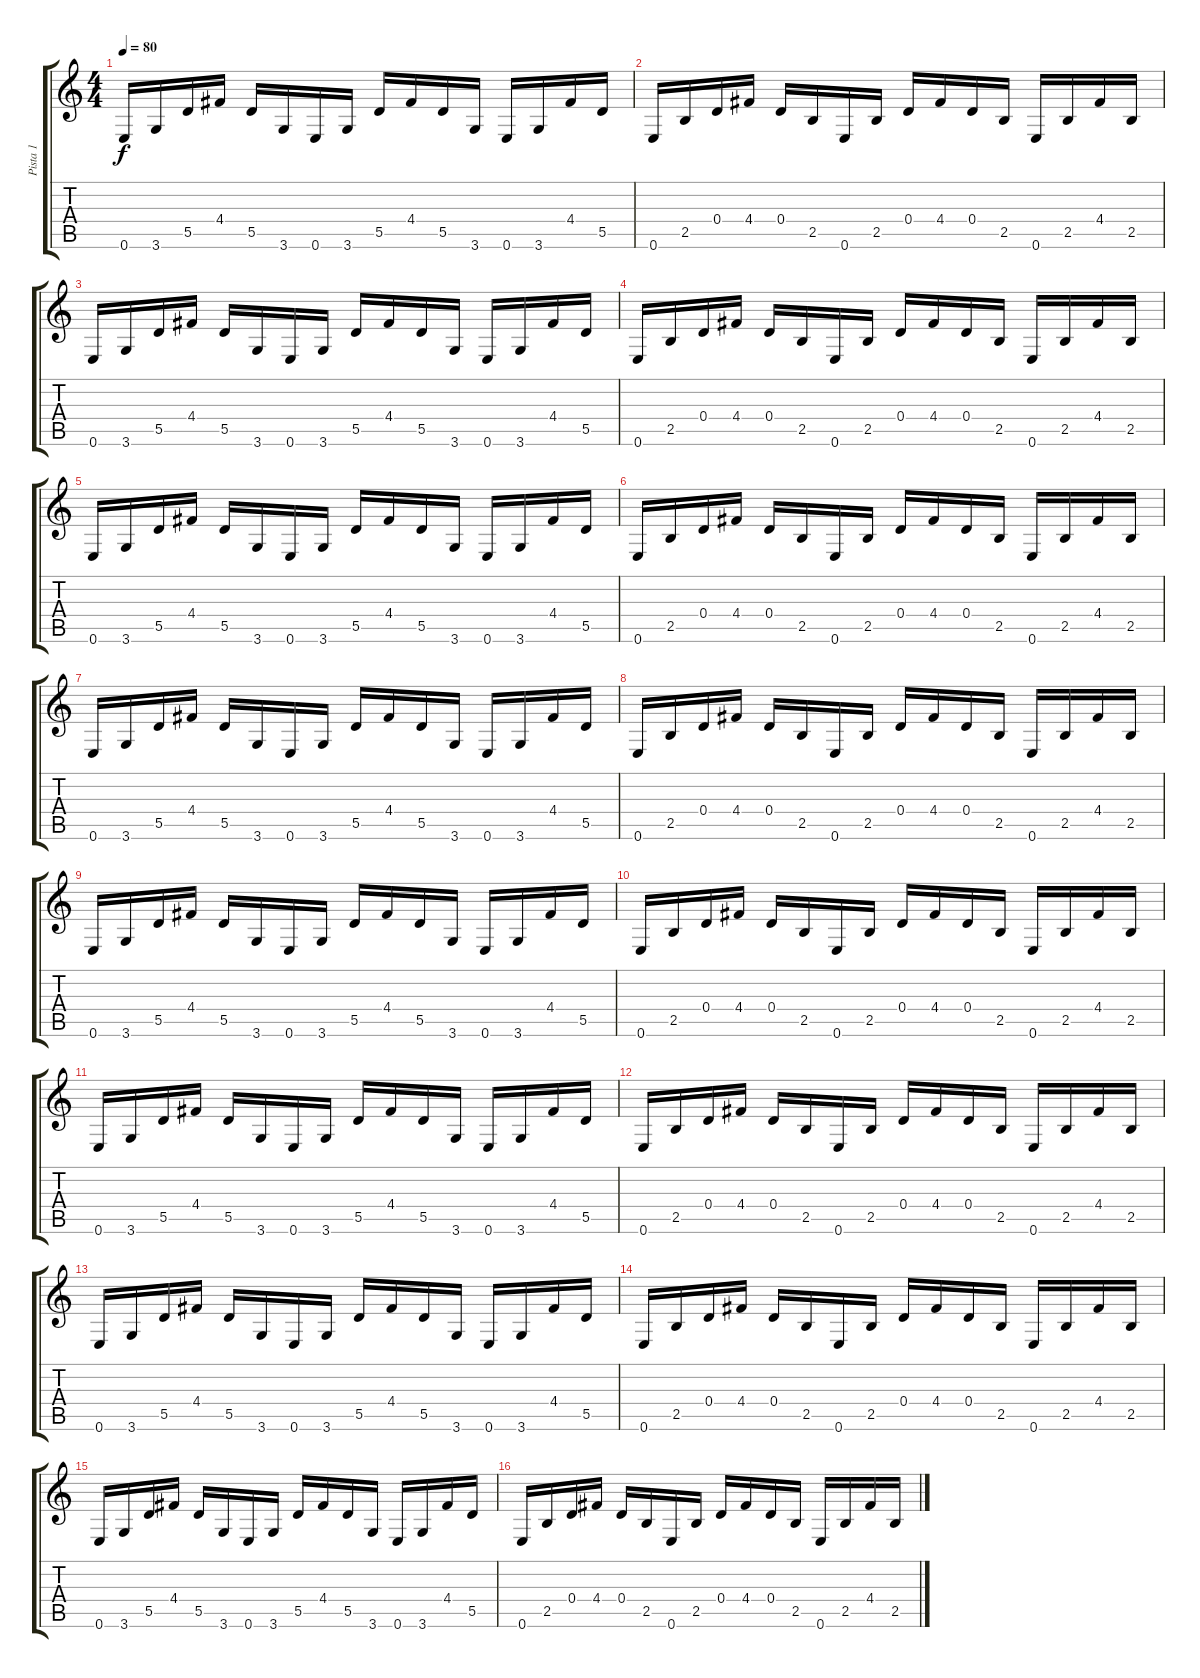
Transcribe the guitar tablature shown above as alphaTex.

\track ("Pista 1" "Pista 1") {instrument acousticguitarsteel}
\staff {score tabs}
\tuning (E4 B3 G3 D3 A2 E2) {hide}
\ts (4 4)
\tempo 80
\clef g2
\ks c
0.6.16{dy f instrument acousticguitarsteel} 3.6.16 5.5.16 4.4.16 5.5.16 3.6.16 0.6.16 3.6.16 5.5.16 4.4.16 5.5.16 3.6.16 0.6.16 3.6.16 4.4.16 5.5.16 |
0.6.16 2.5.16 0.4.16 4.4.16 0.4.16 2.5.16 0.6.16 2.5.16 0.4.16 4.4.16 0.4.16 2.5.16 0.6.16 2.5.16 4.4.16 2.5.16 |
0.6.16 3.6.16 5.5.16 4.4.16 5.5.16 3.6.16 0.6.16 3.6.16 5.5.16 4.4.16 5.5.16 3.6.16 0.6.16 3.6.16 4.4.16 5.5.16 |
0.6.16 2.5.16 0.4.16 4.4.16 0.4.16 2.5.16 0.6.16 2.5.16 0.4.16 4.4.16 0.4.16 2.5.16 0.6.16 2.5.16 4.4.16 2.5.16 |
0.6.16{instrument distortionguitar} 3.6.16 5.5.16 4.4.16 5.5.16 3.6.16 0.6.16 3.6.16 5.5.16 4.4.16 5.5.16 3.6.16 0.6.16 3.6.16 4.4.16 5.5.16 |
0.6.16 2.5.16 0.4.16 4.4.16 0.4.16 2.5.16 0.6.16 2.5.16 0.4.16 4.4.16 0.4.16 2.5.16 0.6.16 2.5.16 4.4.16 2.5.16 |
0.6.16 3.6.16 5.5.16 4.4.16 5.5.16 3.6.16 0.6.16 3.6.16 5.5.16 4.4.16 5.5.16 3.6.16 0.6.16 3.6.16 4.4.16 5.5.16 |
0.6.16 2.5.16 0.4.16 4.4.16 0.4.16 2.5.16 0.6.16 2.5.16 0.4.16 4.4.16 0.4.16 2.5.16 0.6.16 2.5.16 4.4.16 2.5.16 |
0.6.16{instrument electricguitarclean} 3.6.16 5.5.16 4.4.16 5.5.16 3.6.16 0.6.16 3.6.16 5.5.16 4.4.16 5.5.16 3.6.16 0.6.16 3.6.16 4.4.16 5.5.16 |
0.6.16 2.5.16 0.4.16 4.4.16 0.4.16 2.5.16 0.6.16 2.5.16 0.4.16 4.4.16 0.4.16 2.5.16 0.6.16 2.5.16 4.4.16 2.5.16 |
0.6.16 3.6.16 5.5.16 4.4.16 5.5.16 3.6.16 0.6.16 3.6.16 5.5.16 4.4.16 5.5.16 3.6.16 0.6.16 3.6.16 4.4.16 5.5.16 |
0.6.16 2.5.16 0.4.16 4.4.16 0.4.16 2.5.16 0.6.16 2.5.16 0.4.16 4.4.16 0.4.16 2.5.16 0.6.16 2.5.16 4.4.16 2.5.16 |
0.6.16 3.6.16 5.5.16 4.4.16 5.5.16 3.6.16 0.6.16 3.6.16 5.5.16 4.4.16 5.5.16 3.6.16 0.6.16 3.6.16 4.4.16 5.5.16 |
0.6.16 2.5.16 0.4.16 4.4.16 0.4.16 2.5.16 0.6.16 2.5.16 0.4.16 4.4.16 0.4.16 2.5.16 0.6.16 2.5.16 4.4.16 2.5.16 |
0.6.16 3.6.16 5.5.16 4.4.16 5.5.16 3.6.16 0.6.16 3.6.16 5.5.16 4.4.16 5.5.16 3.6.16 0.6.16 3.6.16 4.4.16 5.5.16 |
0.6.16 2.5.16 0.4.16 4.4.16 0.4.16 2.5.16 0.6.16 2.5.16 0.4.16 4.4.16 0.4.16 2.5.16 0.6.16 2.5.16 4.4.16 2.5.16
